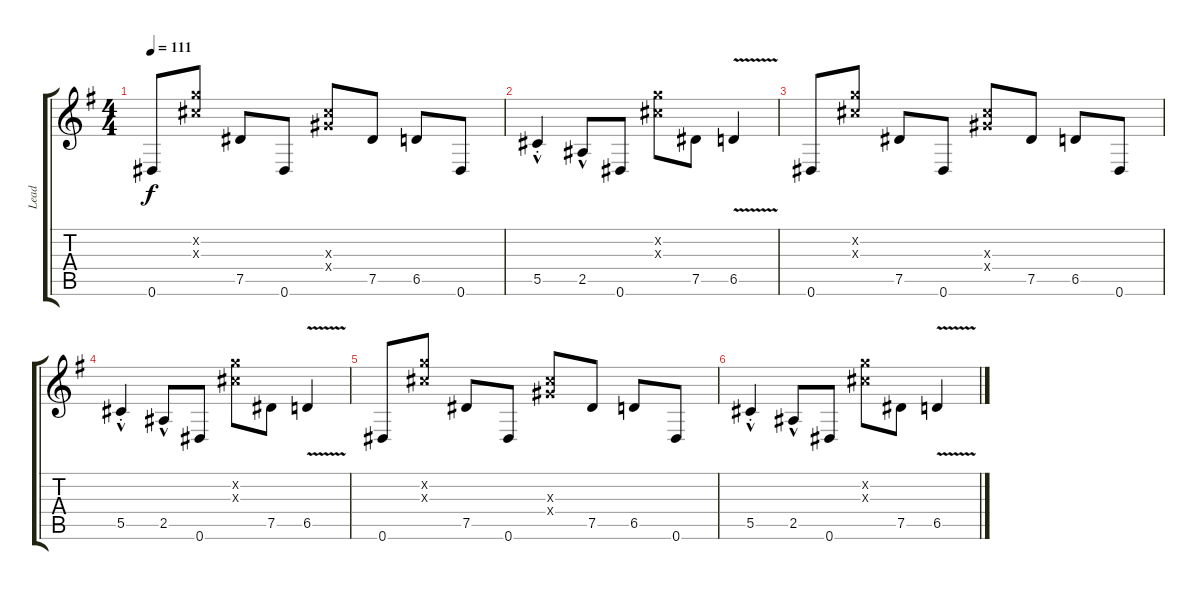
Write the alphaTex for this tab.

\track ("Lead" "Lead") {instrument distortionguitar}
\staff {score tabs}
\tuning (Eb4 Bb3 Gb3 Db3 Ab2 Eb2) {hide}
\ts (4 4)
\tempo 111
\clef g2
\ks g
0.6.8{dy f} (9.2{x} 7.3{x}).8 7.5.8 0.6.8 (7.3{x} 7.4{x}).8 7.5.8 6.5.8 0.6.8 |
5.5{hac st}.4 2.5{hac}.8 0.6.8 (9.2{x} 7.3{x}).8 7.5.8 6.5{v}.4 |
0.6.8 (9.2{x} 7.3{x}).8 7.5.8 0.6.8 (7.3{x} 7.4{x}).8 7.5.8 6.5.8 0.6.8 |
5.5{hac st}.4 2.5{hac}.8 0.6.8 (9.2{x} 7.3{x}).8 7.5.8 6.5{v}.4 |
0.6.8 (9.2{x} 7.3{x}).8 7.5.8 0.6.8 (7.3{x} 7.4{x}).8 7.5.8 6.5.8 0.6.8 |
5.5{hac st}.4 2.5{hac}.8 0.6.8 (9.2{x} 7.3{x}).8 7.5.8 6.5{v}.4
